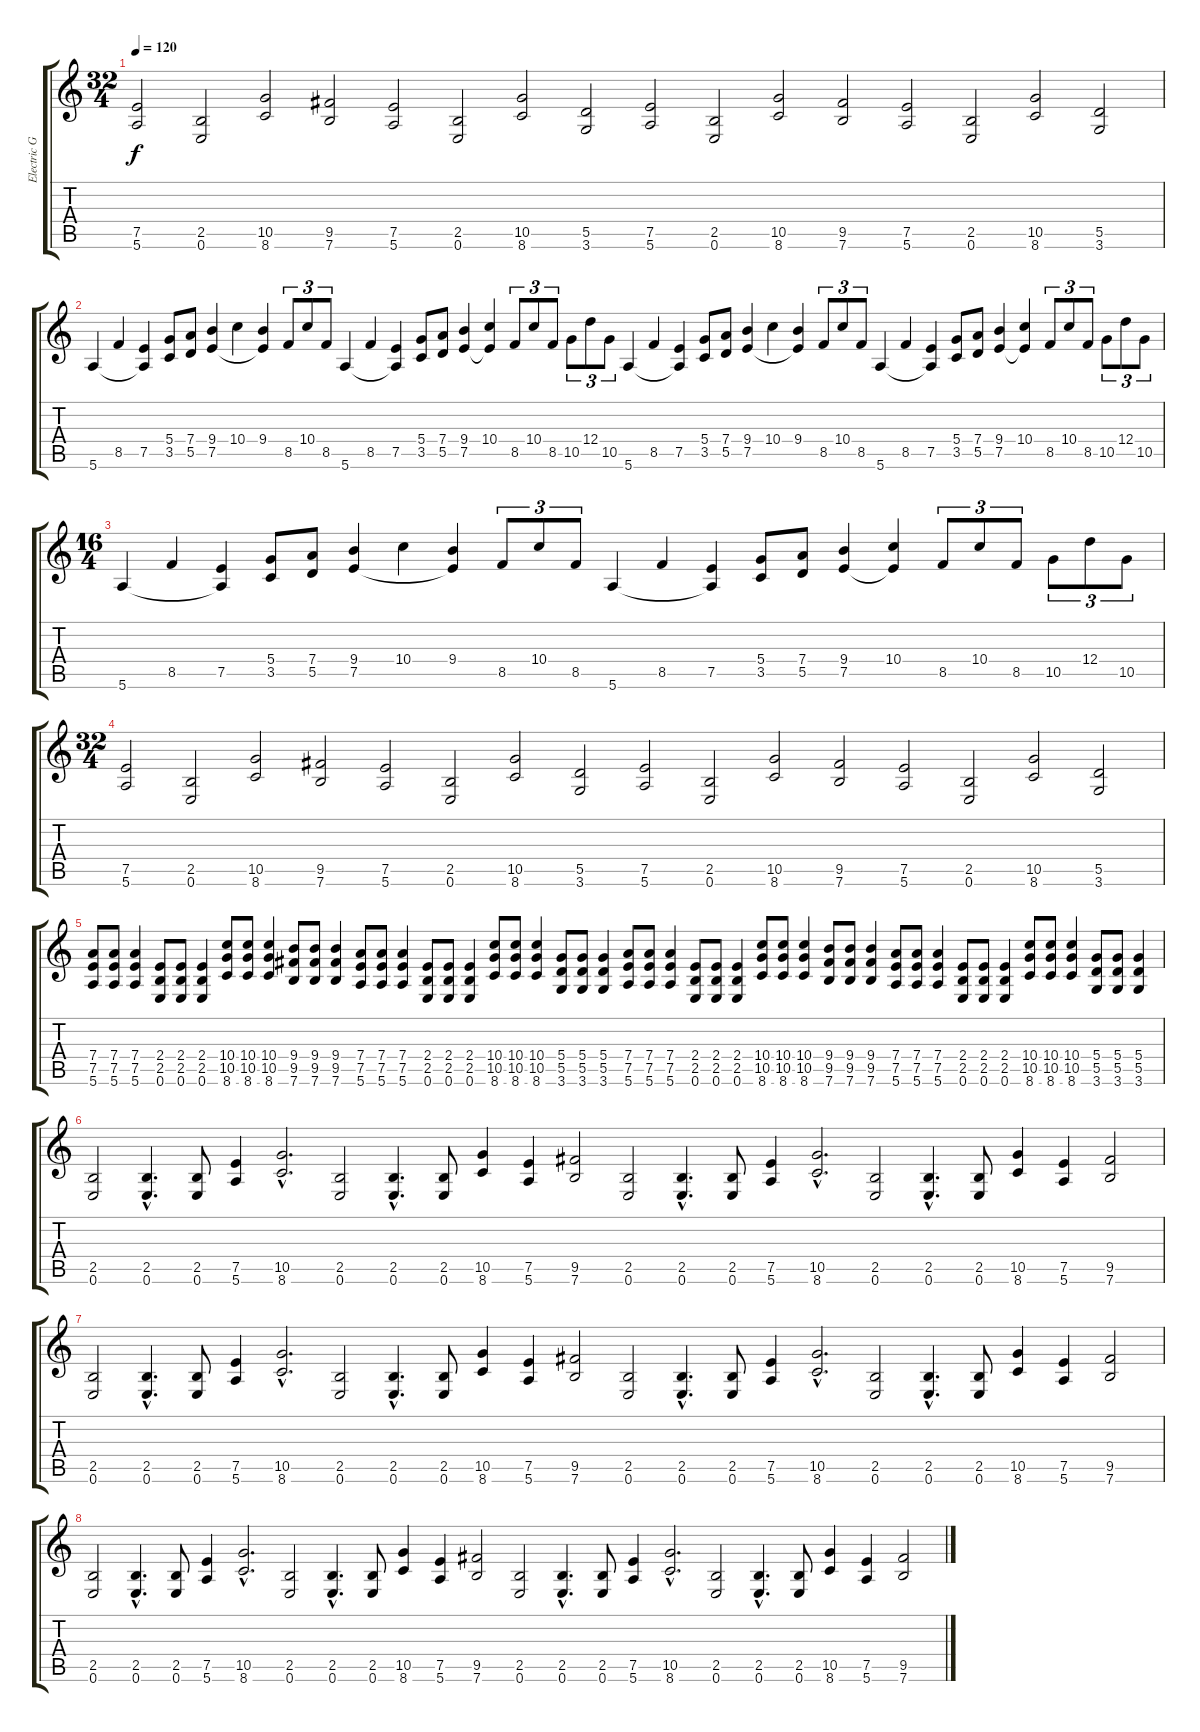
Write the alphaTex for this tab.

\track ("Electric Guitar (distortion)" "Electric G") {instrument distortionguitar}
\staff {score tabs}
\tuning (E4 B3 G3 D3 A2 E2) {hide}
\ts (32 4)
\tempo 120
\clef g2
\ks c
(7.5 5.6).2{dy f} (2.5 0.6).2 (10.5 8.6).2 (9.5 7.6).2 (7.5 5.6).2 (2.5 0.6).2 (10.5 8.6).2 (5.5 3.6).2 (7.5 5.6).2 (2.5 0.6).2 (10.5 8.6).2 (9.5 7.6).2 (7.5 5.6).2 (2.5 0.6).2 (10.5 8.6).2 (5.5 3.6).2 |
5.6.4 8.5.4 (7.5 5.6{t}).4 (5.4 3.5).8 (7.4 5.5).8 (9.4 7.5).4 10.4.4 (9.4 7.5{t}).4 8.5.8{tu (3 2)} 10.4.8{tu (3 2)} 8.5.8{tu (3 2)} 5.6.4 8.5.4 (7.5 5.6{t}).4 (5.4 3.5).8 (7.4 5.5).8 (9.4 7.5).4 (10.4 7.5{t}).4 8.5.8{tu (3 2)} 10.4.8{tu (3 2)} 8.5.8{tu (3 2)} 10.5.8{tu (3 2)} 12.4.8{tu (3 2)} 10.5.8{tu (3 2)} 5.6.4 8.5.4 (7.5 5.6{t}).4 (5.4 3.5).8 (7.4 5.5).8 (9.4 7.5).4 10.4.4 (9.4 7.5{t}).4 8.5.8{tu (3 2)} 10.4.8{tu (3 2)} 8.5.8{tu (3 2)} 5.6.4 8.5.4 (7.5 5.6{t}).4 (5.4 3.5).8 (7.4 5.5).8 (9.4 7.5).4 (10.4 7.5{t}).4 8.5.8{tu (3 2)} 10.4.8{tu (3 2)} 8.5.8{tu (3 2)} 10.5.8{tu (3 2)} 12.4.8{tu (3 2)} 10.5.8{tu (3 2)} |
\ts (16 4)
5.6.4 8.5.4 (7.5 5.6{t}).4 (5.4 3.5).8 (7.4 5.5).8 (9.4 7.5).4 10.4.4 (9.4 7.5{t}).4 8.5.8{tu (3 2)} 10.4.8{tu (3 2)} 8.5.8{tu (3 2)} 5.6.4 8.5.4 (7.5 5.6{t}).4 (5.4 3.5).8 (7.4 5.5).8 (9.4 7.5).4 (10.4 7.5{t}).4 8.5.8{tu (3 2)} 10.4.8{tu (3 2)} 8.5.8{tu (3 2)} 10.5.8{tu (3 2)} 12.4.8{tu (3 2)} 10.5.8{tu (3 2)} |
\ts (32 4)
(7.5 5.6).2 (2.5 0.6).2 (10.5 8.6).2 (9.5 7.6).2 (7.5 5.6).2 (2.5 0.6).2 (10.5 8.6).2 (5.5 3.6).2 (7.5 5.6).2 (2.5 0.6).2 (10.5 8.6).2 (9.5 7.6).2 (7.5 5.6).2 (2.5 0.6).2 (10.5 8.6).2 (5.5 3.6).2 |
(7.4 7.5 5.6).8 (7.4 7.5 5.6).8 (7.4 7.5 5.6).4 (2.4 2.5 0.6).8 (2.4 2.5 0.6).8 (2.4 2.5 0.6).4 (10.4 10.5 8.6).8 (10.4 10.5 8.6).8 (10.4 10.5 8.6).4 (9.4 9.5 7.6).8 (9.4 9.5 7.6).8 (9.4 9.5 7.6).4 (7.4 7.5 5.6).8 (7.4 7.5 5.6).8 (7.4 7.5 5.6).4 (2.4 2.5 0.6).8 (2.4 2.5 0.6).8 (2.4 2.5 0.6).4 (10.4 10.5 8.6).8 (10.4 10.5 8.6).8 (10.4 10.5 8.6).4 (5.4 5.5 3.6).8 (5.4 5.5 3.6).8 (5.4 5.5 3.6).4 (7.4 7.5 5.6).8 (7.4 7.5 5.6).8 (7.4 7.5 5.6).4 (2.4 2.5 0.6).8 (2.4 2.5 0.6).8 (2.4 2.5 0.6).4 (10.4 10.5 8.6).8 (10.4 10.5 8.6).8 (10.4 10.5 8.6).4 (9.4 9.5 7.6).8 (9.4 9.5 7.6).8 (9.4 9.5 7.6).4 (7.4 7.5 5.6).8 (7.4 7.5 5.6).8 (7.4 7.5 5.6).4 (2.4 2.5 0.6).8 (2.4 2.5 0.6).8 (2.4 2.5 0.6).4 (10.4 10.5 8.6).8 (10.4 10.5 8.6).8 (10.4 10.5 8.6).4 (5.4 5.5 3.6).8 (5.4 5.5 3.6).8 (5.4 5.5 3.6).4 |
(2.5 0.6).2 (2.5{hac} 0.6{hac}).4{d} (2.5 0.6).8 (7.5 5.6).4 (10.5{hac} 8.6{hac}).2{d} (2.5 0.6).2 (2.5{hac} 0.6{hac}).4{d} (2.5 0.6).8 (10.5 8.6).4 (7.5 5.6).4 (9.5 7.6).2 (2.5 0.6).2 (2.5{hac} 0.6{hac}).4{d} (2.5 0.6).8 (7.5 5.6).4 (10.5{hac} 8.6{hac}).2{d} (2.5 0.6).2 (2.5{hac} 0.6{hac}).4{d} (2.5 0.6).8 (10.5 8.6).4 (7.5 5.6).4 (9.5 7.6).2 |
(2.5 0.6).2 (2.5{hac} 0.6{hac}).4{d} (2.5 0.6).8 (7.5 5.6).4 (10.5{hac} 8.6{hac}).2{d} (2.5 0.6).2 (2.5{hac} 0.6{hac}).4{d} (2.5 0.6).8 (10.5 8.6).4 (7.5 5.6).4 (9.5 7.6).2 (2.5 0.6).2 (2.5{hac} 0.6{hac}).4{d} (2.5 0.6).8 (7.5 5.6).4 (10.5{hac} 8.6{hac}).2{d} (2.5 0.6).2 (2.5{hac} 0.6{hac}).4{d} (2.5 0.6).8 (10.5 8.6).4 (7.5 5.6).4 (9.5 7.6).2 |
(2.5 0.6).2 (2.5{hac} 0.6{hac}).4{d} (2.5 0.6).8 (7.5 5.6).4 (10.5{hac} 8.6{hac}).2{d} (2.5 0.6).2 (2.5{hac} 0.6{hac}).4{d} (2.5 0.6).8 (10.5 8.6).4 (7.5 5.6).4 (9.5 7.6).2 (2.5 0.6).2 (2.5{hac} 0.6{hac}).4{d} (2.5 0.6).8 (7.5 5.6).4 (10.5{hac} 8.6{hac}).2{d} (2.5 0.6).2 (2.5{hac} 0.6{hac}).4{d} (2.5 0.6).8 (10.5 8.6).4 (7.5 5.6).4 (9.5 7.6).2
